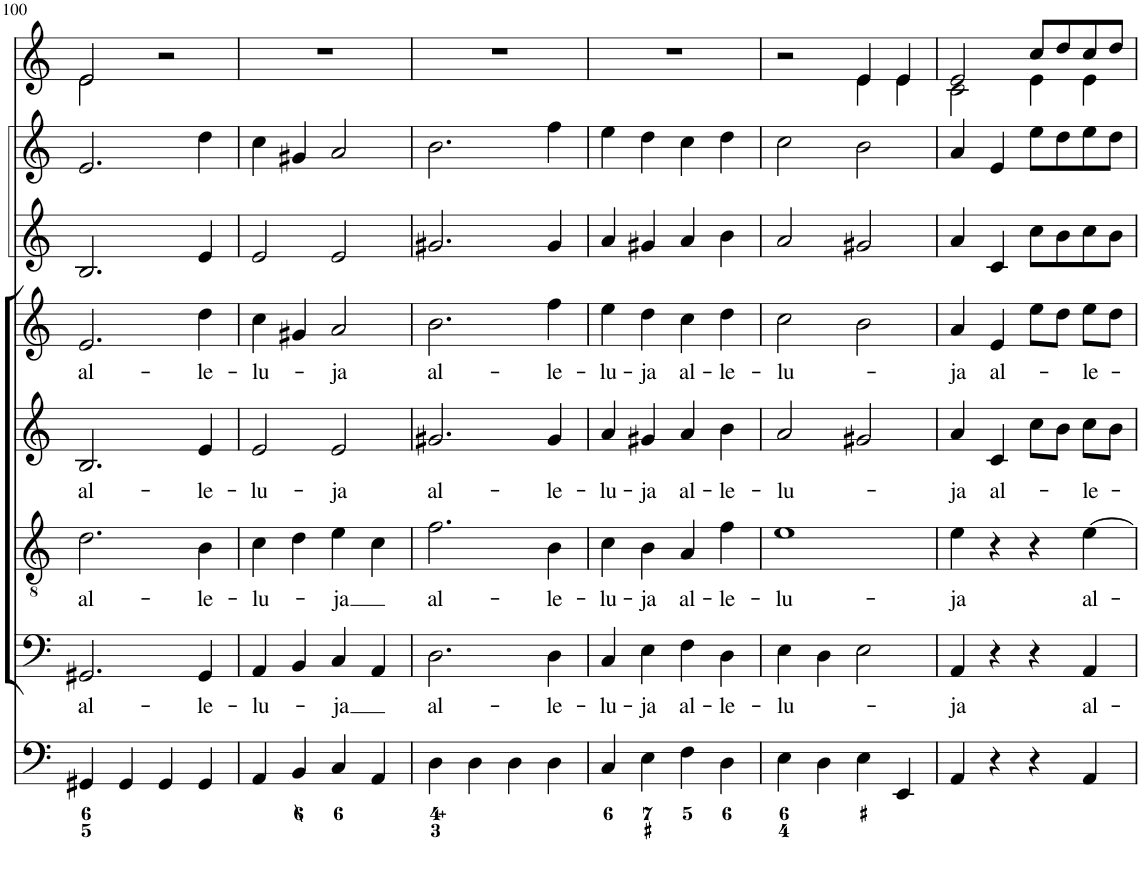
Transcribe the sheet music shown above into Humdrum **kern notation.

**kern	**kern	**text	**kern	**text	**kern	**text	**kern	**text	**kern	**kern	**kern
*part8	*part7	*part7	*part6	*part6	*part5	*part5	*part4	*part4	*part3	*part2	*part1
*staff8	*staff7	*staff7	*staff6	*staff6	*staff5	*staff5	*staff4	*staff4	*staff3	*staff2	*staff1
*I"Organ	*I"Voice	*	*I"Tenor	*	*I"Alto	*	*I"Voice	*	*I"Violino 2	*I"Violino 1	*I"Clarini  in C
*	*	*	*	*	*	*	*	*	*I'Vln	*I'Vln	*
!!LO:PB:g=z
*clefF4	*clefF4	*	*clefGv2	*	*clefG2	*	*clefG2	*	*clefG2	*clefG2	*clefG2
*k[]	*k[]	*	*k[]	*	*k[]	*	*k[]	*	*k[]	*k[]	*k[]
*M2/2	*M2/2	*	*M2/2	*	*M2/2	*	*M2/2	*	*M2/2	*M2/2	*M2/2
*met(c|)	*met(c|)	*	*met(c|)	*	*met(c|)	*	*met(c|)	*	*met(c|)	*met(c|)	*met(c|)
=100	=100	=100	=100	=100	=100	=100	=100	=100	=100	=100	=100
!	!	!LO:LY:b	!	!LO:LY:b	!	!LO:LY:b	!	!LO:LY:b	!	!	!
*	*	*	*	*	*	*	*	*	*	*	*^
4GG#X/	2.GG#X/	al-	2.d\	al-	2.B/	al-	2.e/	al-	2.B/	2.e/	2e/	2e\
4GG#/	.	.	.	.	.	.	.	.	.	.	.	.
4GG#/	.	.	.	.	.	.	.	.	.	.	2r	2ryy
!	!	!LO:LY:b	!	!LO:LY:b	!	!LO:LY:b	!	!LO:LY:b	!	!	!	!
4GG#/	4GG#/	-le-	4B\	-le-	4e/	-le-	4dd\	-le-	4e/	4dd\	.	.
*	*	*	*	*	*	*	*	*	*	*	*v	*v
=101	=101	=101	=101	=101	=101	=101	=101	=101	=101	=101	=101
!	!	!LO:LY:b	!	!LO:LY:b	!	!LO:LY:b	!	!LO:LY:b	!	!	!
4AA/	4AA/	-lu-	4c\	-lu-	2e/	-lu-	4cc\	-lu-	2e/	4cc\	1r
4BB/	4BB/	.	4d\	.	.	.	4g#X/	.	.	4g#X/	.
!	!	!LO:LY:b	!	!LO:LY:b	!	!LO:LY:b	!	!LO:LY:b	!	!	!
4C/	4C/	-ja	4e\	-ja	2e/	-ja	2a/	-ja	2e/	2a/	.
4AA/	4AA/	.	4c\	.	.	.	.	.	.	.	.
=102	=102	=102	=102	=102	=102	=102	=102	=102	=102	=102	=102
!	!	!LO:LY:b	!	!LO:LY:b	!	!LO:LY:b	!	!LO:LY:b	!	!	!
4D\	2.D\	al-	2.f\	al-	2.g#X/	al-	2.b\	al-	2.g#X/	2.b\	1r
4D\	.	.	.	.	.	.	.	.	.	.	.
4D\	.	.	.	.	.	.	.	.	.	.	.
!	!	!LO:LY:b	!	!LO:LY:b	!	!LO:LY:b	!	!LO:LY:b	!	!	!
4D\	4D\	-le-	4B\	-le-	4g#/	-le-	4ff\	-le-	4g#/	4ff\	.
=103	=103	=103	=103	=103	=103	=103	=103	=103	=103	=103	=103
!	!	!LO:LY:b	!	!LO:LY:b	!	!LO:LY:b	!	!LO:LY:b	!	!	!
4C/	4C/	-lu-	4c\	-lu-	4a/	-lu-	4ee\	-lu-	4a/	4ee\	1r
!	!	!LO:LY:b	!	!LO:LY:b	!	!LO:LY:b	!	!LO:LY:b	!	!	!
4E\	4E\	-ja	4B\	ja	4g#X/	ja	4dd\	-ja	4g#X/	4dd\	.
!	!	!LO:LY:b	!	!LO:LY:b	!	!LO:LY:b	!	!LO:LY:b	!	!	!
4F\	4F\	al-	4A/	al-	4a/	al-	4cc\	al-	4a/	4cc\	.
!	!	!LO:LY:b	!	!LO:LY:b	!	!LO:LY:b	!	!LO:LY:b	!	!	!
4D\	4D\	-le-	4f\	-le-	4b\	-le-	4dd\	-le-	4b\	4dd\	.
=104	=104	=104	=104	=104	=104	=104	=104	=104	=104	=104	=104
!	!	!LO:LY:b	!	!LO:LY:b	!	!LO:LY:b	!	!LO:LY:b	!	!	!
*	*	*	*	*	*	*	*	*	*	*	*^
4E\	4E\	-lu-	1e	-lu-	2a/	-lu-	2cc\	-lu-	2a/	2cc\	2r	2ryy
4D\	4D\	.	.	.	.	.	.	.	.	.	.	.
4E\	2E\	.	.	.	2g#X/	.	2b\	.	2g#X/	2b\	4e/	4e\
4EE/	.	.	.	.	.	.	.	.	.	.	4e/	4e\
=105	=105	=105	=105	=105	=105	=105	=105	=105	=105	=105	=105	=105
!	!	!LO:LY:b	!	!LO:LY:b	!	!LO:LY:b	!	!LO:LY:b	!	!	!	!
4AA/	4AA/	-ja	4e\	-ja	4a/	-ja	4a/	-ja	4a/	4a/	2e/	2c\
!	!	!	!	!	!	!LO:LY:b	!	!LO:LY:b	!	!	!	!
4r	4r	.	4r	.	4c/	al-	4e/	al-	4c/	4e/	.	.
4r	4r	.	4r	.	8cc\L	.	8ee\L	.	8cc\L	8ee\L	8cc/L	4e\
.	.	.	.	.	8b\J	.	8dd\J	.	8b\	8dd\	8dd/	.
!	!	!LO:LY:b	!	!LO:LY:b	!	!LO:LY:b	!	!LO:LY:b	!	!	!	!
4AA/	4AA/	al-	[4e\	al-	8cc\L	-le-	8ee\L	-le-	8cc\	8ee\	8cc/	4e\
.	.	.	.	.	8b\J	.	8dd\J	.	8b\J	8dd\J	8dd/J	.
*	*	*	*	*	*	*	*	*	*	*	*v	*v
=	=	=	=	=	=	=	=	=	=	=	=
*-	*-	*-	*-	*-	*-	*-	*-	*-	*-	*-	*-
